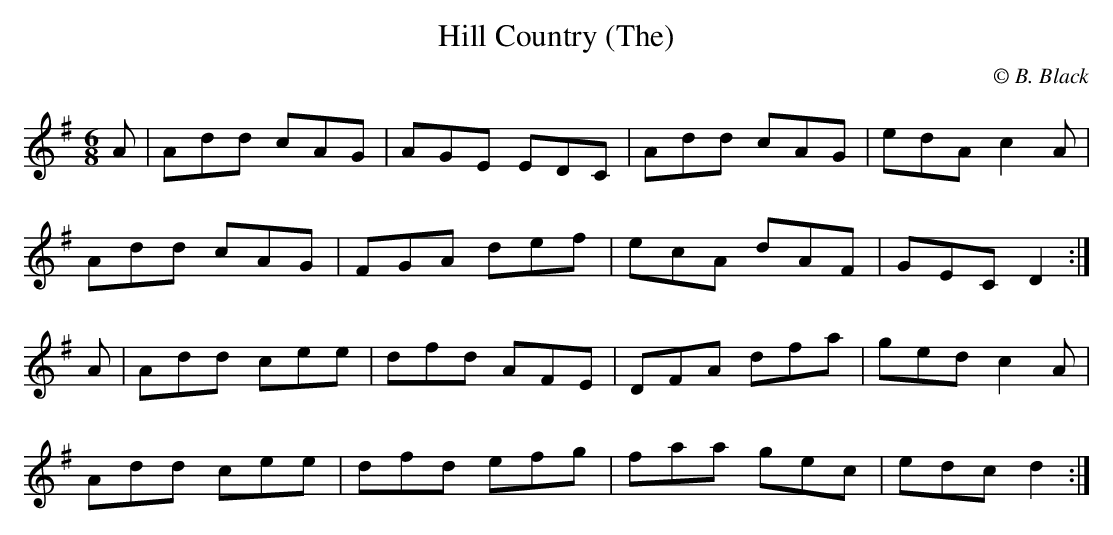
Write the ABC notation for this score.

X:1
T: Hill Country (The)
C: © B. Black
M: 6/8
L: 1/8
K: Dmix
A | Add cAG | AGE EDC | Add cAG | edA c2 A |
Add cAG | FGA def | ecA dAF | GEC D2 :|
A | Add cee | dfd AFE | DFA dfa | ged c2 A |
Add cee | dfd efg | faa gec | edc d2 :|
